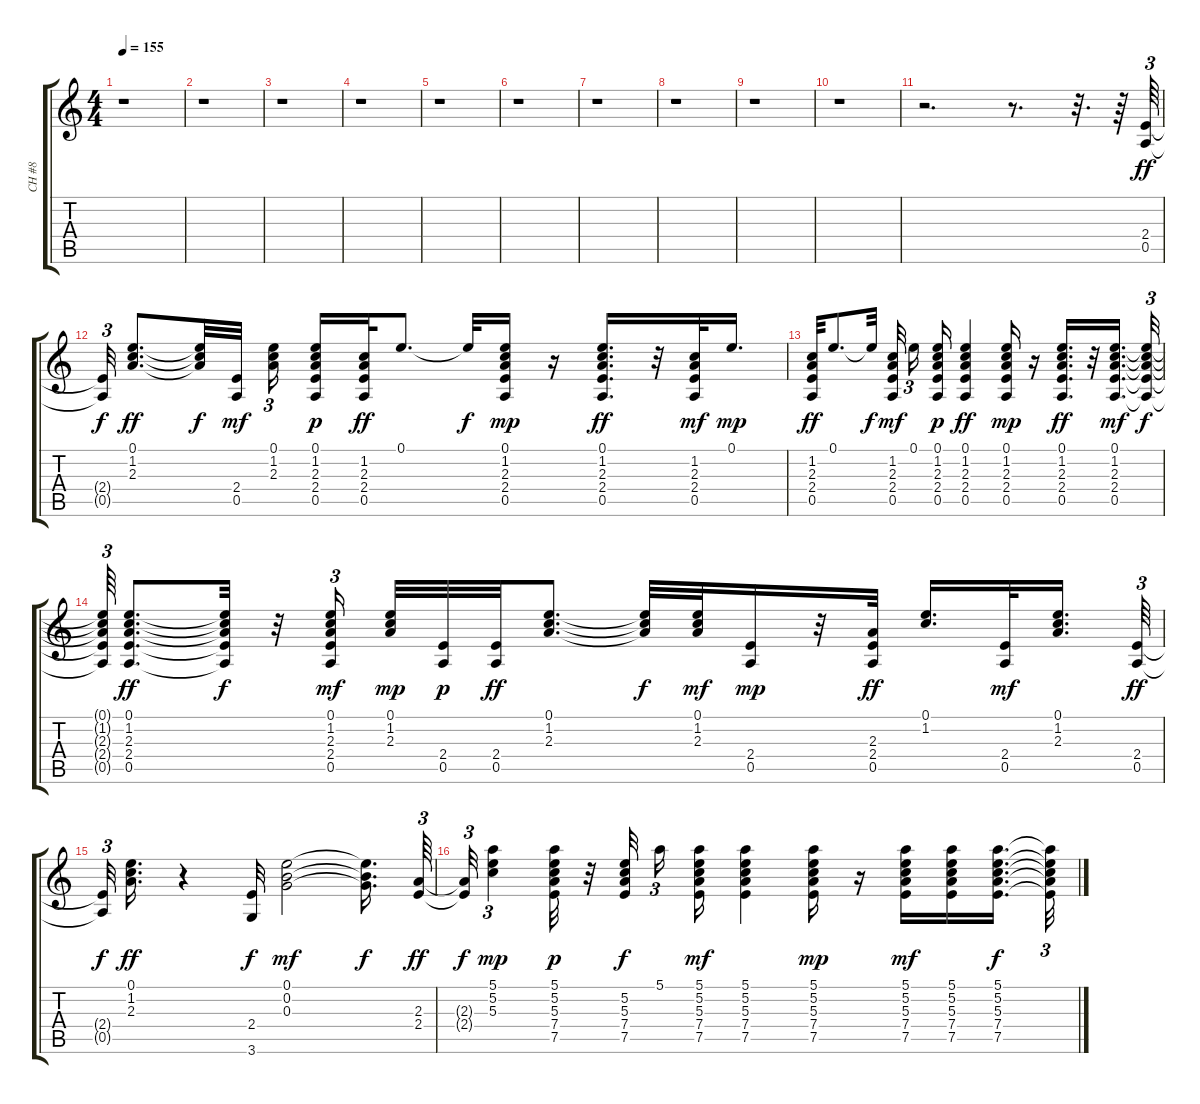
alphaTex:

\track ("CH #8" "CH #8") {instrument acousticguitarsteel}
\staff {score tabs}
\tuning (E4 B3 G3 D3 A2 E2) {hide}
\ts (4 4)
\tempo 155
\clef g2
\ks c
r.1{dy f} |
r.1 |
r.1 |
r.1 |
r.1 |
r.1 |
r.1 |
r.1 |
r.1 |
r.1 |
r.2{d} r.8{d} r.32{d} r.64 (2.4 0.5).64{tu (3 2) dy ff} |
(2.4{t} 0.5{t}).32{tu (3 2) dy f} (0.1 1.2 2.3).8{d dy ff} (0.1{t} 1.2{t} 2.3{t}).32{dy f} (2.4 0.5).32{dy mf} (0.1 1.2 2.3).16{tu (3 2) beam splitsecondary} (0.1 1.2 2.3 2.4 0.5).16{dy p} (1.2 2.3 2.4 0.5).32{dy ff} 0.1.8{d} 0.1{t}.32{dy f} (0.1 1.2 2.3 2.4 0.5).16{dy mp} r.16 (0.1 1.2 2.3 2.4 0.5).16{d dy ff} r.32 (1.2 2.3 2.4 0.5).32{dy mf} 0.1.16{d dy mp} |
(1.2 2.3 2.4 0.5).32{dy ff} 0.1.8{d} 0.1{t}.32{dy f} (1.2 2.3 2.4 0.5).32{dy mf beam splitsecondary} 0.1.16{tu (3 2)} (0.1 1.2 2.3 2.4 0.5).16{dy p} (0.1 1.2 2.3 2.4 0.5).4{dy ff} (0.1 1.2 2.3 2.4 0.5).16{dy mp} r.16 (0.1 1.2 2.3 2.4 0.5).16{d dy ff} r.32 (0.1 1.2 2.3 2.4 0.5).16{d dy mf} (0.1{t} 1.2{t} 2.3{t} 2.4{t} 0.5{t}).32{tu (3 2) dy f} |
(0.1{t} 1.2{t} 2.3{t} 2.4{t} 0.5{t}).64{tu (3 2)} (0.1 1.2 2.3 2.4 0.5).8{d dy ff} (0.1{t} 1.2{t} 2.3{t} 2.4{t} 0.5{t}).32{dy f} r.32 (0.1 1.2 2.3 2.4 0.5).16{tu (3 2) dy mf beam splitsecondary} (0.1 1.2 2.3).32{dy mp} (2.4 0.5).32{dy p} (2.4 0.5).32{dy ff} (0.1 1.2 2.3).8{d} (0.1{t} 1.2{t} 2.3{t}).32{dy f} (0.1 1.2 2.3).32{dy mf} (2.4 0.5).16{dy mp} r.32 (2.3 2.4 0.5).32{dy ff} (0.1 1.2).16{d} (2.4 0.5).32{dy mf} (0.1 1.2 2.3).16{d beam splitsecondary} (2.4 0.5).64{tu (3 2) dy ff} |
(2.4{t} 0.5{t}).32{tu (3 2) dy f} (0.1 1.2 2.3).16{d dy ff} r.4 (2.4 3.6).32{dy f} (0.1 0.2 0.3).2{dy mf} (0.1{t} 0.2{t} 0.3{t}).16{d dy f} (2.3 2.4).64{tu (3 2) dy ff} |
(2.3{t} 2.4{t}).32{tu (3 2) dy f} (5.1 5.2 5.3).4{tu (3 2) dy mp} (5.1 5.2 5.3 7.4 7.5).32{dy p} r.32 (5.2 5.3 7.4 7.5).32{dy f beam splitsecondary} 5.1.16{tu (3 2)} (5.1 5.2 5.3 7.4 7.5).16{dy mf} (5.1 5.2 5.3 7.4 7.5).4 (5.1 5.2 5.3 7.4 7.5).16{dy mp} r.16 (5.1 5.2 5.3 7.4 7.5).16{dy mf} (5.1 5.2 5.3 7.4 7.5).16 (5.1 5.2 5.3 7.4 7.5).16{d dy f beam splitsecondary} (5.1{t} 5.2{t} 5.3{t} 7.4{t} 7.5{t}).32{tu (3 2)}
